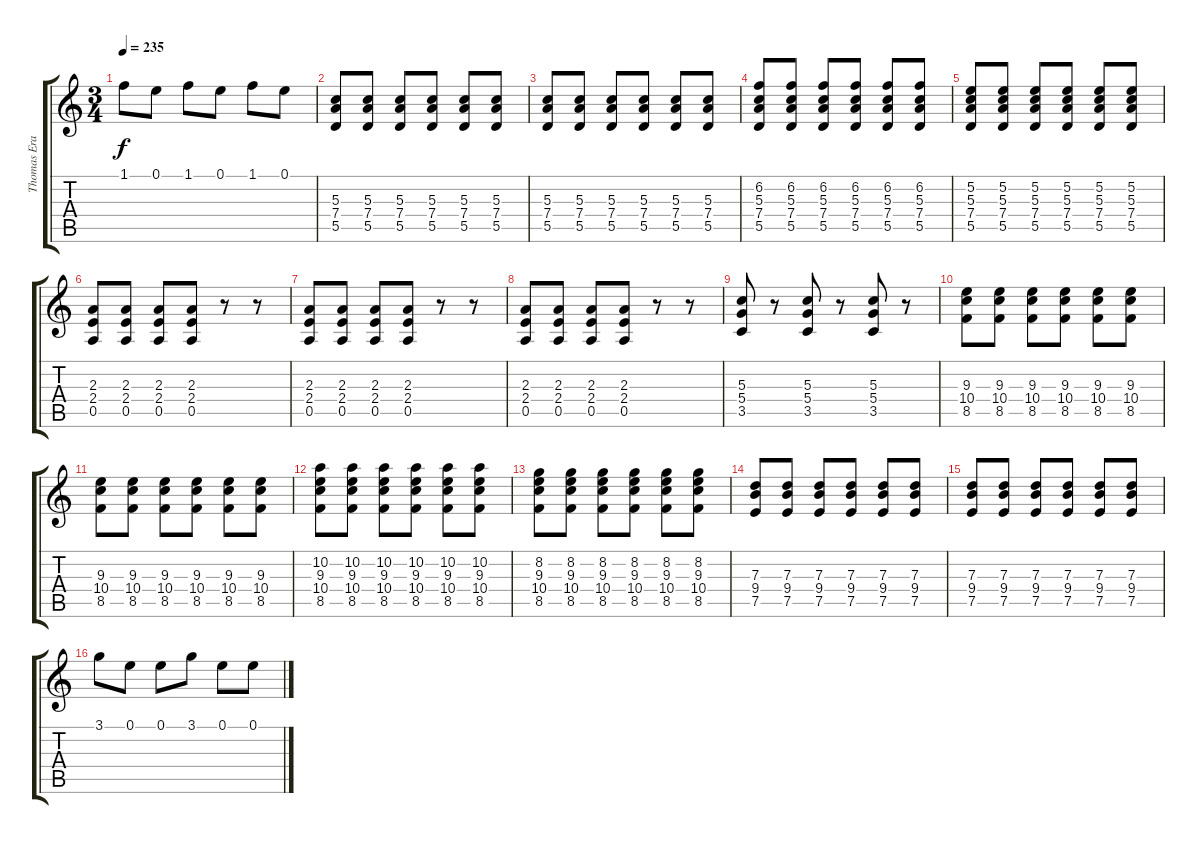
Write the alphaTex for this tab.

\track ("Thomas Erak (Left)" "Thomas Era") {instrument overdrivenguitar}
\staff {score tabs}
\tuning (E4 B3 G3 D3 A2 E2) {hide}
\ts (3 4)
\tempo 235
\clef g2
\ks c
1.1.8{dy f} 0.1.8 1.1.8 0.1.8 1.1.8 0.1.8 |
(5.3 7.4 5.5).8 (5.3 7.4 5.5).8 (5.3 7.4 5.5).8 (5.3 7.4 5.5).8 (5.3 7.4 5.5).8 (5.3 7.4 5.5).8 |
(5.3 7.4 5.5).8 (5.3 7.4 5.5).8 (5.3 7.4 5.5).8 (5.3 7.4 5.5).8 (5.3 7.4 5.5).8 (5.3 7.4 5.5).8 |
(6.2 5.3 7.4 5.5).8 (6.2 5.3 7.4 5.5).8 (6.2 5.3 7.4 5.5).8 (6.2 5.3 7.4 5.5).8 (6.2 5.3 7.4 5.5).8 (6.2 5.3 7.4 5.5).8 |
(5.2 5.3 7.4 5.5).8 (5.2 5.3 7.4 5.5).8 (5.2 5.3 7.4 5.5).8 (5.2 5.3 7.4 5.5).8 (5.2 5.3 7.4 5.5).8 (5.2 5.3 7.4 5.5).8 |
(2.3 2.4 0.5).8 (2.3 2.4 0.5).8 (2.3 2.4 0.5).8 (2.3 2.4 0.5).8 r.8 r.8 |
(2.3 2.4 0.5).8 (2.3 2.4 0.5).8 (2.3 2.4 0.5).8 (2.3 2.4 0.5).8 r.8 r.8 |
(2.3 2.4 0.5).8 (2.3 2.4 0.5).8 (2.3 2.4 0.5).8 (2.3 2.4 0.5).8 r.8 r.8 |
(5.3 5.4 3.5).8 r.8 (5.3 5.4 3.5).8 r.8 (5.3 5.4 3.5).8 r.8 |
(9.3 10.4 8.5).8 (9.3 10.4 8.5).8 (9.3 10.4 8.5).8 (9.3 10.4 8.5).8 (9.3 10.4 8.5).8 (9.3 10.4 8.5).8 |
(9.3 10.4 8.5).8 (9.3 10.4 8.5).8 (9.3 10.4 8.5).8 (9.3 10.4 8.5).8 (9.3 10.4 8.5).8 (9.3 10.4 8.5).8 |
(10.2 9.3 10.4 8.5).8 (10.2 9.3 10.4 8.5).8 (10.2 9.3 10.4 8.5).8 (10.2 9.3 10.4 8.5).8 (10.2 9.3 10.4 8.5).8 (10.2 9.3 10.4 8.5).8 |
(8.2 9.3 10.4 8.5).8 (8.2 9.3 10.4 8.5).8 (8.2 9.3 10.4 8.5).8 (8.2 9.3 10.4 8.5).8 (8.2 9.3 10.4 8.5).8 (8.2 9.3 10.4 8.5).8 |
(7.3 9.4 7.5).8 (7.3 9.4 7.5).8 (7.3 9.4 7.5).8 (7.3 9.4 7.5).8 (7.3 9.4 7.5).8 (7.3 9.4 7.5).8 |
(7.3 9.4 7.5).8 (7.3 9.4 7.5).8 (7.3 9.4 7.5).8 (7.3 9.4 7.5).8 (7.3 9.4 7.5).8 (7.3 9.4 7.5).8 |
3.1.8 0.1.8 0.1.8 3.1.8 0.1.8 0.1.8
